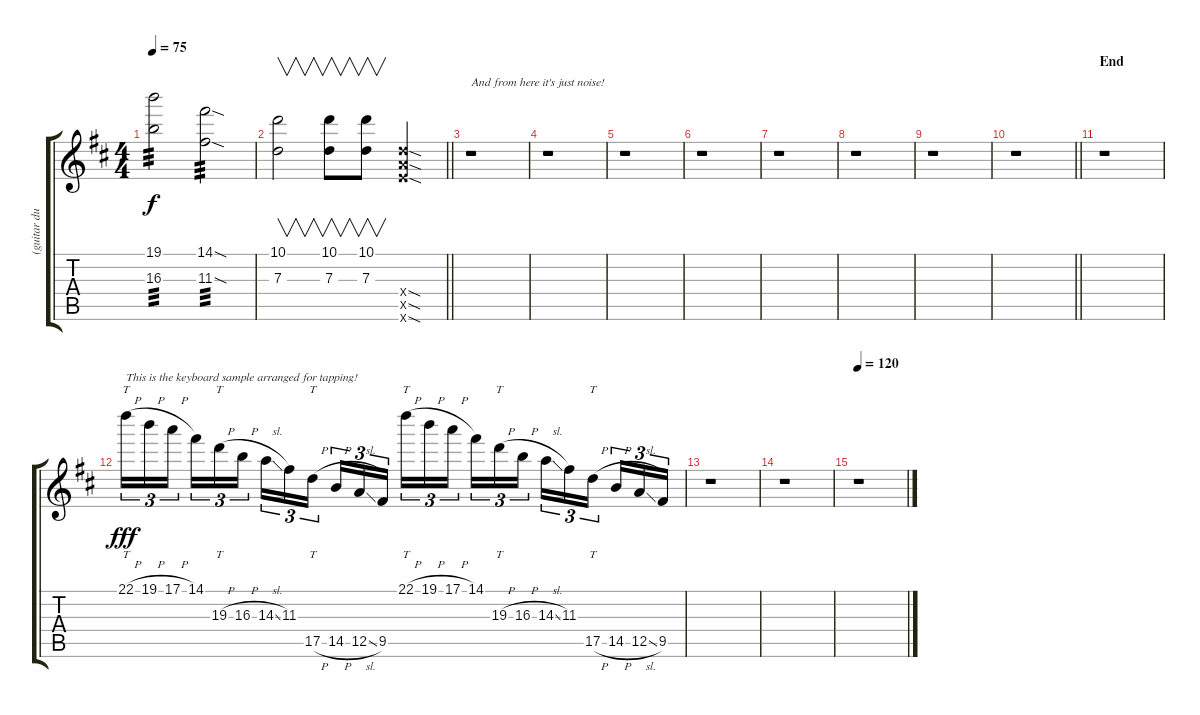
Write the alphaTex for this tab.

\track ("(guitar dub)" "(guitar du") {instrument overdrivenguitar}
\staff {score tabs}
\tuning (E4 B3 G3 D3 A2 E2) {hide}
\ts (4 4)
\tempo 75
\clef g2
\ks d
(19.1 16.3).2{tp 3 dy f} (14.1{sod} 11.3{sod}).2{tp 3} |
\barLineRight lightlight
(10.1 7.3).2{v} (10.1 7.3).8{v} (10.1 7.3).8{v} (12.4{sod x} 12.5{sod x} 12.6{sod x}).4 |
r.1{txt "And from here it's just noise!"} |
r.1 |
r.1 |
r.1 |
r.1 |
r.1 |
r.1 |
\barLineRight lightlight
r.1 |
\section ("" "End")
r.1 |
22.1{h}.16{tt tu (3 2) txt "This is the keyboard sample arranged for tapping!" dy fff} 19.1{h}.16{tu (3 2)} 17.1{h}.16{tu (3 2) beam splitsecondary} 14.1.16{tu (3 2)} 19.3{h}.16{tt tu (3 2)} 16.3{h}.16{tu (3 2)} 14.3{sl}.16{tu (3 2)} 11.3.16{tu (3 2)} 17.5{h}.16{tt tu (3 2) beam splitsecondary} 14.5{h}.16{tu (3 2)} 12.5{sl}.16{tu (3 2)} 9.5.16{tu (3 2)} 22.1{h}.16{tt tu (3 2)} 19.1{h}.16{tu (3 2)} 17.1{h}.16{tu (3 2) beam splitsecondary} 14.1.16{tu (3 2)} 19.3{h}.16{tt tu (3 2)} 16.3{h}.16{tu (3 2)} 14.3{sl}.16{tu (3 2)} 11.3.16{tu (3 2)} 17.5{h}.16{tt tu (3 2) beam splitsecondary} 14.5{h}.16{tu (3 2)} 12.5{sl}.16{tu (3 2)} 9.5.16{tu (3 2)} |
r.1 |
r.1 |
\tempo 120
r.1
